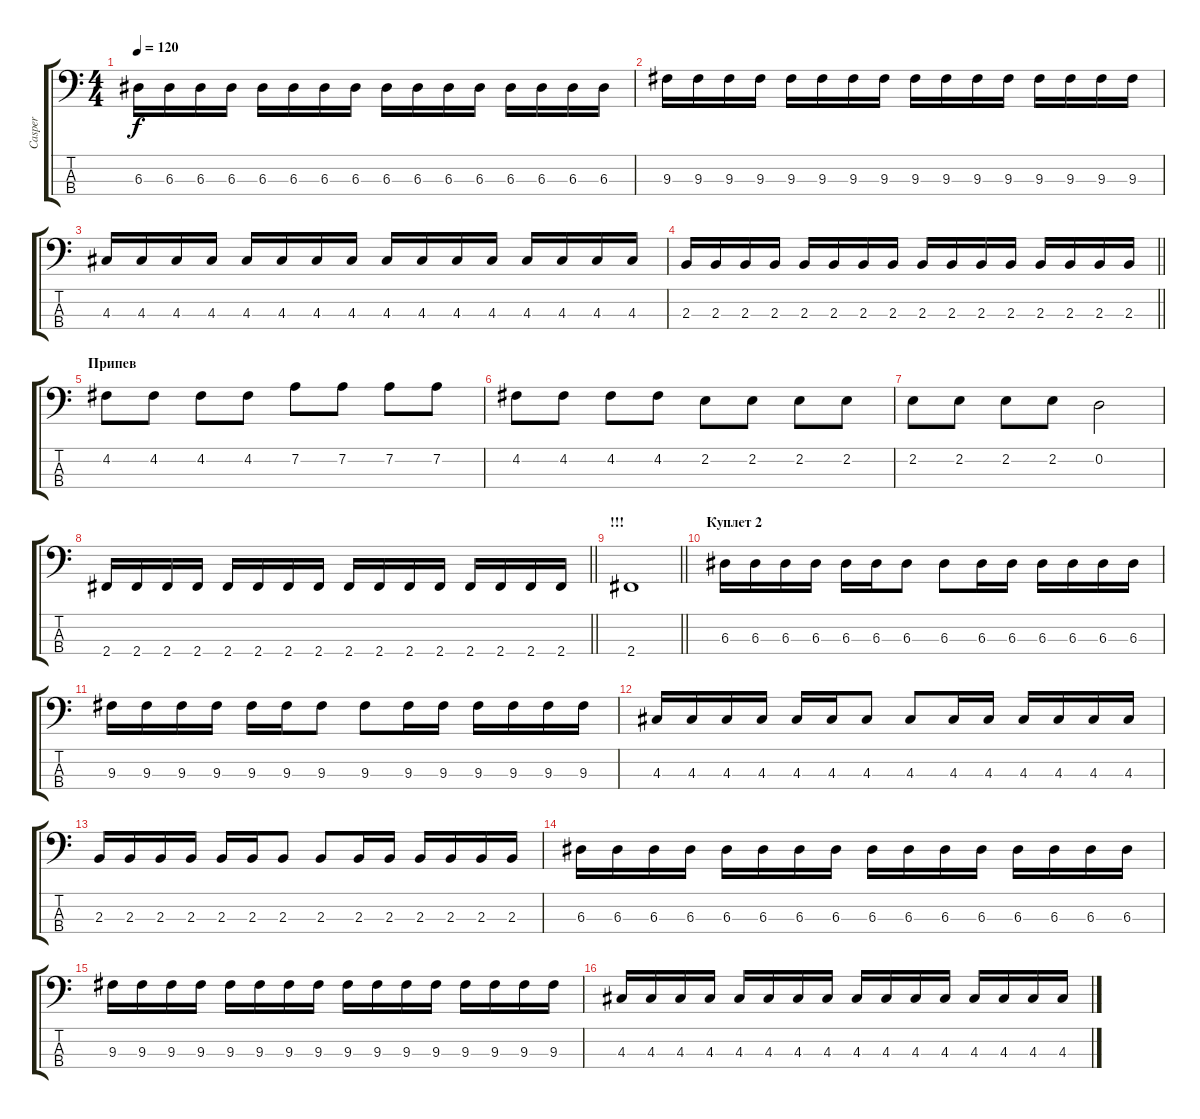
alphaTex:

\track ("Casper" "Casper") {instrument electricbasspick}
\staff {score tabs}
\tuning (G2 D2 A1 E1) {hide}
\ts (4 4)
\tempo 120
\clef f4
\ks c
6.3.16{dy f} 6.3.16 6.3.16 6.3.16 6.3.16 6.3.16 6.3.16 6.3.16 6.3.16 6.3.16 6.3.16 6.3.16 6.3.16 6.3.16 6.3.16 6.3.16 |
9.3.16 9.3.16 9.3.16 9.3.16 9.3.16 9.3.16 9.3.16 9.3.16 9.3.16 9.3.16 9.3.16 9.3.16 9.3.16 9.3.16 9.3.16 9.3.16 |
4.3.16 4.3.16 4.3.16 4.3.16 4.3.16 4.3.16 4.3.16 4.3.16 4.3.16 4.3.16 4.3.16 4.3.16 4.3.16 4.3.16 4.3.16 4.3.16 |
\barLineRight lightlight
2.3.16 2.3.16 2.3.16 2.3.16 2.3.16 2.3.16 2.3.16 2.3.16 2.3.16 2.3.16 2.3.16 2.3.16 2.3.16 2.3.16 2.3.16 2.3.16 |
\section ("" "Припев")
4.2.8 4.2.8 4.2.8 4.2.8 7.2.8 7.2.8 7.2.8 7.2.8 |
4.2.8 4.2.8 4.2.8 4.2.8 2.2.8 2.2.8 2.2.8 2.2.8 |
2.2.8 2.2.8 2.2.8 2.2.8 0.2.2 |
\barLineRight lightlight
2.4.16 2.4.16 2.4.16 2.4.16 2.4.16 2.4.16 2.4.16 2.4.16 2.4.16 2.4.16 2.4.16 2.4.16 2.4.16 2.4.16 2.4.16 2.4.16 |
\section ("" "!!!")
\barLineRight lightlight
2.4.1 |
\section ("" "Куплет 2")
6.3.16 6.3.16 6.3.16 6.3.16 6.3.16 6.3.16 6.3.8 6.3.8 6.3.16 6.3.16 6.3.16 6.3.16 6.3.16 6.3.16 |
9.3.16 9.3.16 9.3.16 9.3.16 9.3.16 9.3.16 9.3.8 9.3.8 9.3.16 9.3.16 9.3.16 9.3.16 9.3.16 9.3.16 |
4.3.16 4.3.16 4.3.16 4.3.16 4.3.16 4.3.16 4.3.8 4.3.8 4.3.16 4.3.16 4.3.16 4.3.16 4.3.16 4.3.16 |
2.3.16 2.3.16 2.3.16 2.3.16 2.3.16 2.3.16 2.3.8 2.3.8 2.3.16 2.3.16 2.3.16 2.3.16 2.3.16 2.3.16 |
6.3.16 6.3.16 6.3.16 6.3.16 6.3.16 6.3.16 6.3.16 6.3.16 6.3.16 6.3.16 6.3.16 6.3.16 6.3.16 6.3.16 6.3.16 6.3.16 |
9.3.16 9.3.16 9.3.16 9.3.16 9.3.16 9.3.16 9.3.16 9.3.16 9.3.16 9.3.16 9.3.16 9.3.16 9.3.16 9.3.16 9.3.16 9.3.16 |
4.3.16 4.3.16 4.3.16 4.3.16 4.3.16 4.3.16 4.3.16 4.3.16 4.3.16 4.3.16 4.3.16 4.3.16 4.3.16 4.3.16 4.3.16 4.3.16
